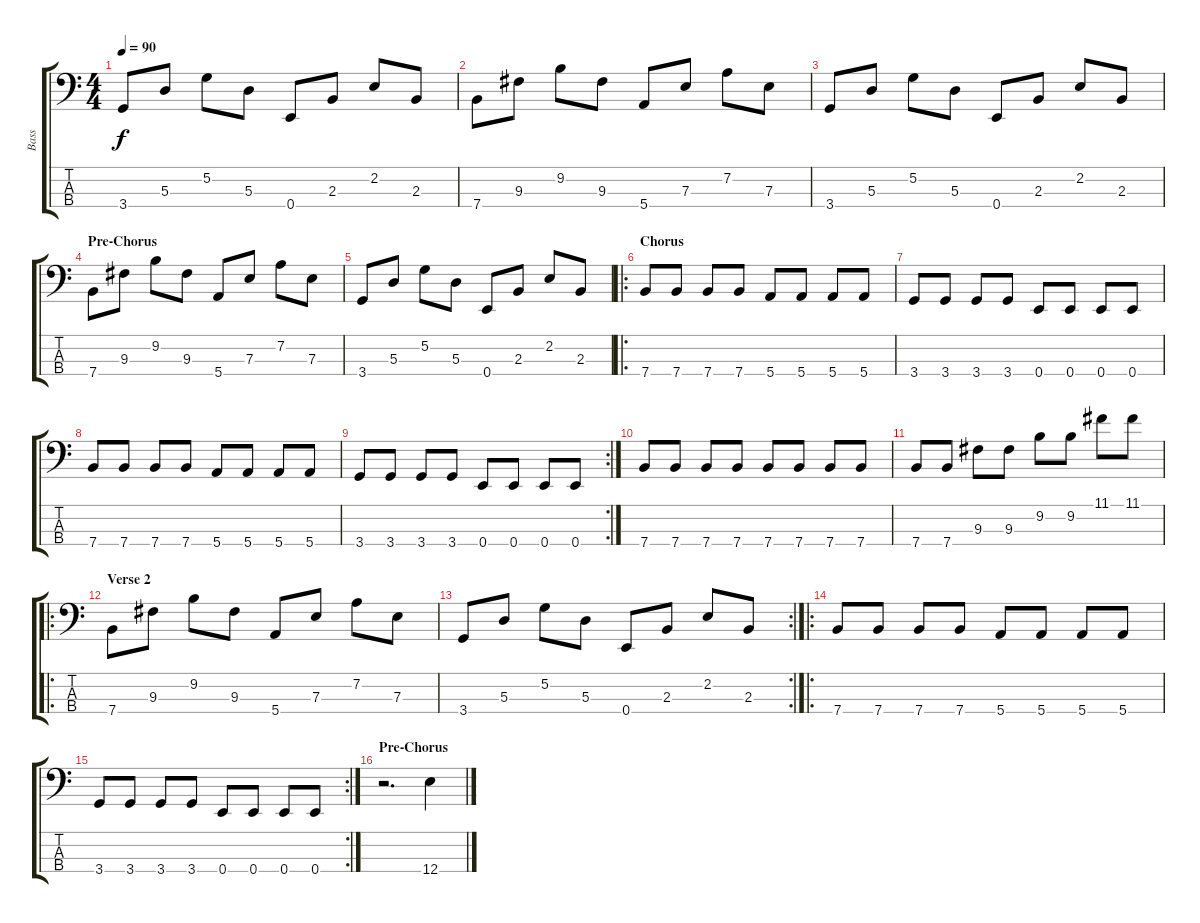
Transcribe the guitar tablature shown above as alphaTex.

\track ("Bass" "Bass") {instrument electricbasspick}
\staff {score tabs}
\tuning (G2 D2 A1 E1) {hide}
\ts (4 4)
\tempo 90
\clef f4
\ks c
3.4.8{dy f} 5.3.8 5.2.8 5.3.8 0.4.8 2.3.8 2.2.8 2.3.8 |
7.4.8 9.3.8 9.2.8 9.3.8 5.4.8 7.3.8 7.2.8 7.3.8 |
3.4.8 5.3.8 5.2.8 5.3.8 0.4.8 2.3.8 2.2.8 2.3.8 |
\section ("" "Pre-Chorus")
7.4.8 9.3.8 9.2.8 9.3.8 5.4.8 7.3.8 7.2.8 7.3.8 |
3.4.8 5.3.8 5.2.8 5.3.8 0.4.8 2.3.8 2.2.8 2.3.8 |
\ro
\section ("" "Chorus")
7.4.8 7.4.8 7.4.8 7.4.8 5.4.8 5.4.8 5.4.8 5.4.8 |
3.4.8 3.4.8 3.4.8 3.4.8 0.4.8 0.4.8 0.4.8 0.4.8 |
7.4.8 7.4.8 7.4.8 7.4.8 5.4.8 5.4.8 5.4.8 5.4.8 |
\rc 2
3.4.8 3.4.8 3.4.8 3.4.8 0.4.8 0.4.8 0.4.8 0.4.8 |
7.4.8 7.4.8 7.4.8 7.4.8 7.4.8 7.4.8 7.4.8 7.4.8 |
7.4.8 7.4.8 9.3.8 9.3.8 9.2.8 9.2.8 11.1.8 11.1.8 |
\ro
\section ("" "Verse 2")
7.4.8 9.3.8 9.2.8 9.3.8 5.4.8 7.3.8 7.2.8 7.3.8 |
\rc 2
3.4.8 5.3.8 5.2.8 5.3.8 0.4.8 2.3.8 2.2.8 2.3.8 |
\ro
7.4.8 7.4.8 7.4.8 7.4.8 5.4.8 5.4.8 5.4.8 5.4.8 |
\rc 2
3.4.8 3.4.8 3.4.8 3.4.8 0.4.8 0.4.8 0.4.8 0.4.8 |
\section ("" "Pre-Chorus")
r.2{d} 12.4{ss}.4
